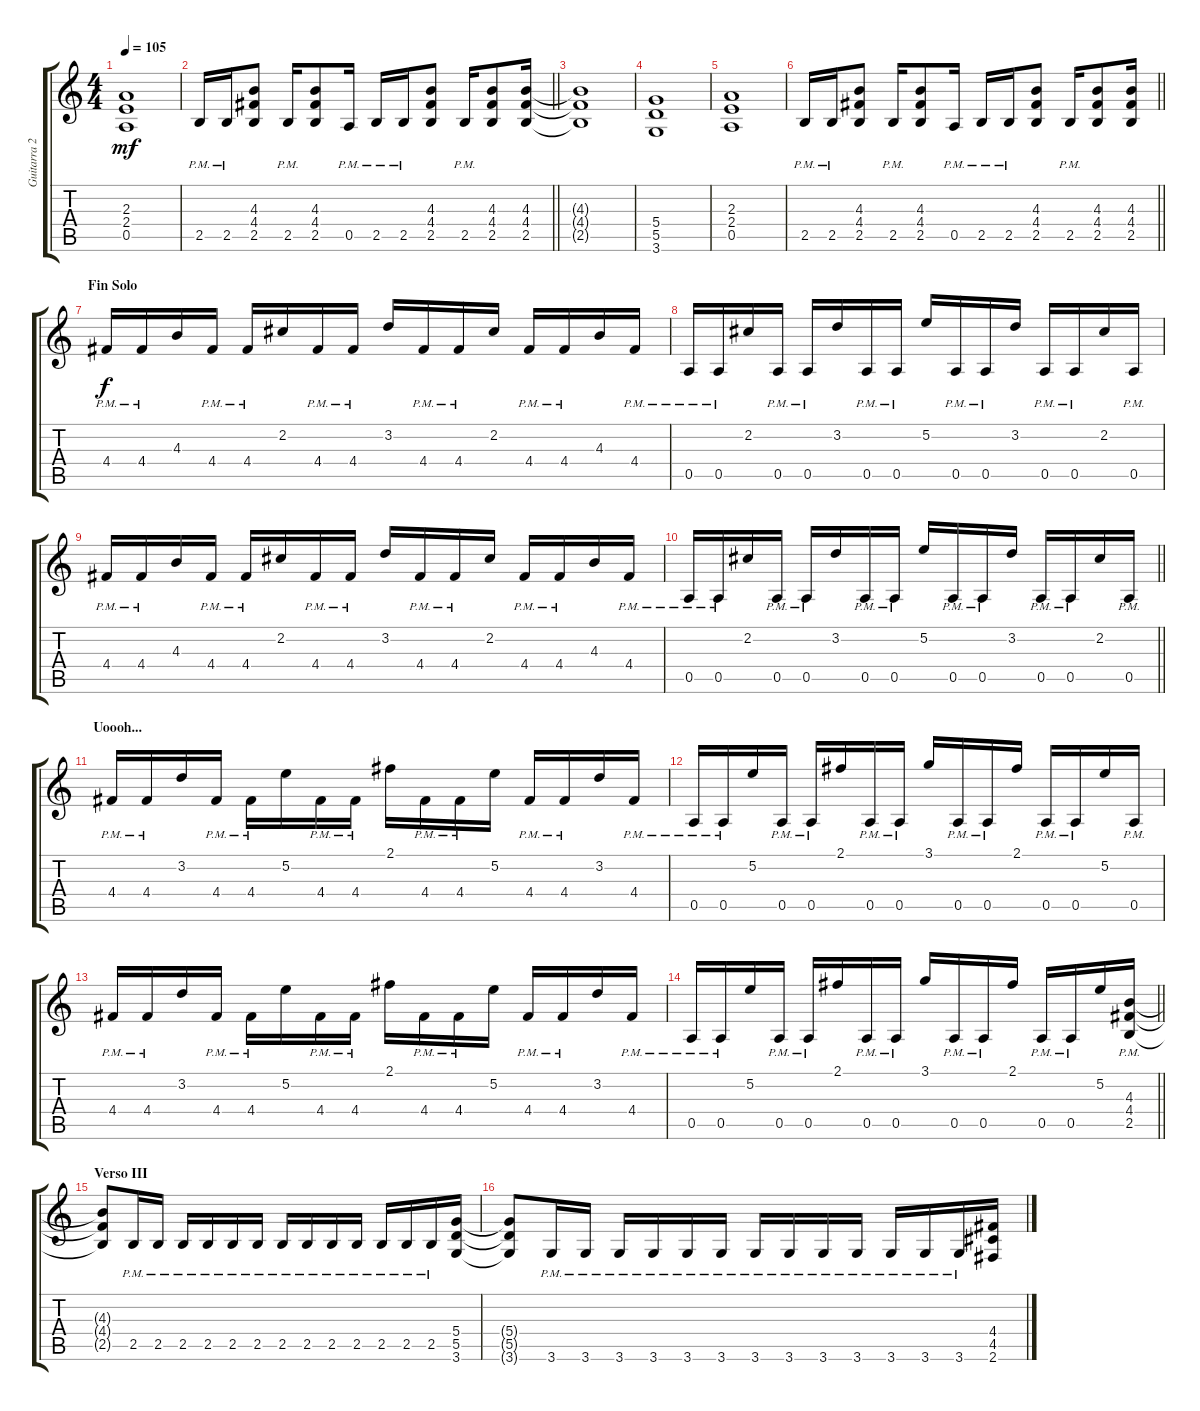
\track ("Guitarra 2" "Guitarra 2") {instrument distortionguitar}
\staff {score tabs}
\tuning (E4 B3 G3 D3 A2 E2) {hide}
\ts (4 4)
\tempo 105
\clef g2
\ks c
(2.3 2.4 0.5).1{dy mf} |
\barLineRight lightlight
2.5{pm}.16 2.5{pm}.16 (4.3 4.4 2.5).8 2.5{pm}.16 (4.3 4.4 2.5).8 0.5{pm}.16 2.5{pm}.16 2.5{pm}.16 (4.3 4.4 2.5).8 2.5{pm}.16 (4.3 4.4 2.5).8 (4.3 4.4 2.5).16 |
(4.3{t} 4.4{t} 2.5{t}).1 |
(5.4 5.5 3.6).1 |
(2.3 2.4 0.5).1 |
\barLineRight lightlight
2.5{pm}.16 2.5{pm}.16 (4.3 4.4 2.5).8 2.5{pm}.16 (4.3 4.4 2.5).8 0.5{pm}.16 2.5{pm}.16 2.5{pm}.16 (4.3 4.4 2.5).8 2.5{pm}.16 (4.3 4.4 2.5).8 (4.3 4.4 2.5).16 |
\section ("" "Fin Solo")
4.4{pm}.16{dy f} 4.4{pm}.16 4.3.16 4.4{pm}.16 4.4{pm}.16 2.2.16 4.4{pm}.16 4.4{pm}.16 3.2.16 4.4{pm}.16 4.4{pm}.16 2.2.16 4.4{pm}.16 4.4{pm}.16 4.3.16 4.4{pm}.16 |
0.5{pm}.16 0.5{pm}.16 2.2.16 0.5{pm}.16 0.5{pm}.16 3.2.16 0.5{pm}.16 0.5{pm}.16 5.2.16 0.5{pm}.16 0.5{pm}.16 3.2.16 0.5{pm}.16 0.5{pm}.16 2.2.16 0.5{pm}.16 |
4.4{pm}.16 4.4{pm}.16 4.3.16 4.4{pm}.16 4.4{pm}.16 2.2.16 4.4{pm}.16 4.4{pm}.16 3.2.16 4.4{pm}.16 4.4{pm}.16 2.2.16 4.4{pm}.16 4.4{pm}.16 4.3.16 4.4{pm}.16 |
\barLineRight lightlight
0.5{pm}.16 0.5{pm}.16 2.2.16 0.5{pm}.16 0.5{pm}.16 3.2.16 0.5{pm}.16 0.5{pm}.16 5.2.16 0.5{pm}.16 0.5{pm}.16 3.2.16 0.5{pm}.16 0.5{pm}.16 2.2.16 0.5{pm}.16 |
\section ("" "Uoooh...")
4.4{pm}.16 4.4{pm}.16 3.2.16 4.4{pm}.16 4.4{pm}.16 5.2.16 4.4{pm}.16 4.4{pm}.16 2.1.16 4.4{pm}.16 4.4{pm}.16 5.2.16 4.4{pm}.16 4.4{pm}.16 3.2.16 4.4{pm}.16 |
0.5{pm}.16 0.5{pm}.16 5.2.16 0.5{pm}.16 0.5{pm}.16 2.1.16 0.5{pm}.16 0.5{pm}.16 3.1.16 0.5{pm}.16 0.5{pm}.16 2.1.16 0.5{pm}.16 0.5{pm}.16 5.2.16 0.5{pm}.16 |
4.4{pm}.16 4.4{pm}.16 3.2.16 4.4{pm}.16 4.4{pm}.16 5.2.16 4.4{pm}.16 4.4{pm}.16 2.1.16 4.4{pm}.16 4.4{pm}.16 5.2.16 4.4{pm}.16 4.4{pm}.16 3.2.16 4.4{pm}.16 |
\barLineRight lightlight
0.5{pm}.16 0.5{pm}.16 5.2.16 0.5{pm}.16 0.5{pm}.16 2.1.16 0.5{pm}.16 0.5{pm}.16 3.1.16 0.5{pm}.16 0.5{pm}.16 2.1.16 0.5{pm}.16 0.5{pm}.16 5.2.16 (4.3 4.4 2.5{pm}).16 |
\section ("" "Verso III")
(4.3{t} 4.4{t} 2.5{t}).8 2.5{pm}.16 2.5{pm}.16 2.5{pm}.16 2.5{pm}.16 2.5{pm}.16 2.5{pm}.16 2.5{pm}.16 2.5{pm}.16 2.5{pm}.16 2.5{pm}.16 2.5{pm}.16 2.5{pm}.16 2.5{pm}.16 (5.4 5.5 3.6).16 |
(5.4{t} 5.5{t} 3.6{t}).8 3.6{pm}.16 3.6{pm}.16 3.6{pm}.16 3.6{pm}.16 3.6{pm}.16 3.6{pm}.16 3.6{pm}.16 3.6{pm}.16 3.6{pm}.16 3.6{pm}.16 3.6{pm}.16 3.6{pm}.16 3.6{pm}.16 (4.4 4.5 2.6).16
